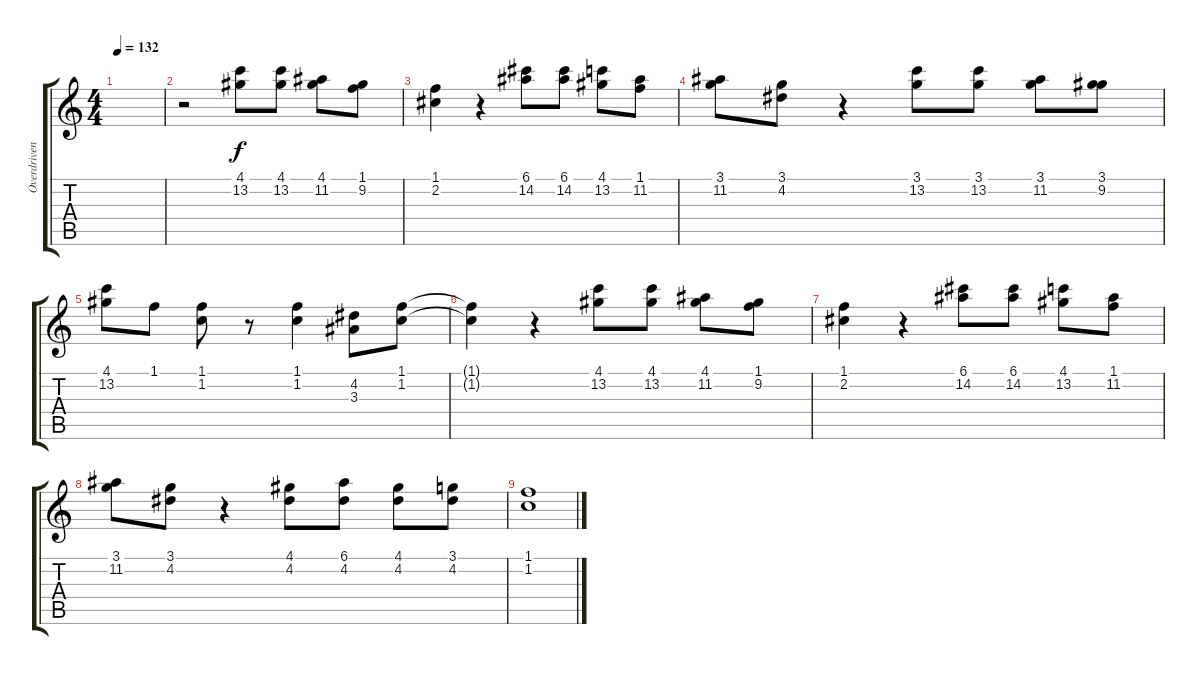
\track ("Overdriven Guitar" "Overdriven") {instrument overdrivenguitar}
\staff {score tabs}
\tuning (E4 B3 G3 D3 A2 E2) {hide}
\ts (4 4)
\tempo 132
\clef g2
\ks c
|
r.2 (4.1 13.2).8 (4.1 13.2).8 (4.1 11.2).8 (1.1 9.2).8 |
(1.1 2.2).4 r.4 (6.1 14.2).8 (6.1 14.2).8 (4.1 13.2).8 (1.1 11.2).8 |
(3.1 11.2).8 (3.1 4.2).8 r.4 (3.1 13.2).8 (3.1 13.2).8 (3.1 11.2).8 (3.1 9.2).8 |
(4.1 13.2).8 1.1.8 (1.1 1.2).8 r.8 (1.1 1.2).4 (4.2 3.3).8 (1.1 1.2).8 |
(1.1{t} 1.2{t}).4 r.4 (4.1 13.2).8 (4.1 13.2).8 (4.1 11.2).8 (1.1 9.2).8 |
(1.1 2.2).4 r.4 (6.1 14.2).8 (6.1 14.2).8 (4.1 13.2).8 (1.1 11.2).8 |
(3.1 11.2).8 (3.1 4.2).8 r.4 (4.1 4.2).8 (6.1 4.2).8 (4.1 4.2).8 (3.1 4.2).8 |
(1.1 1.2).1
